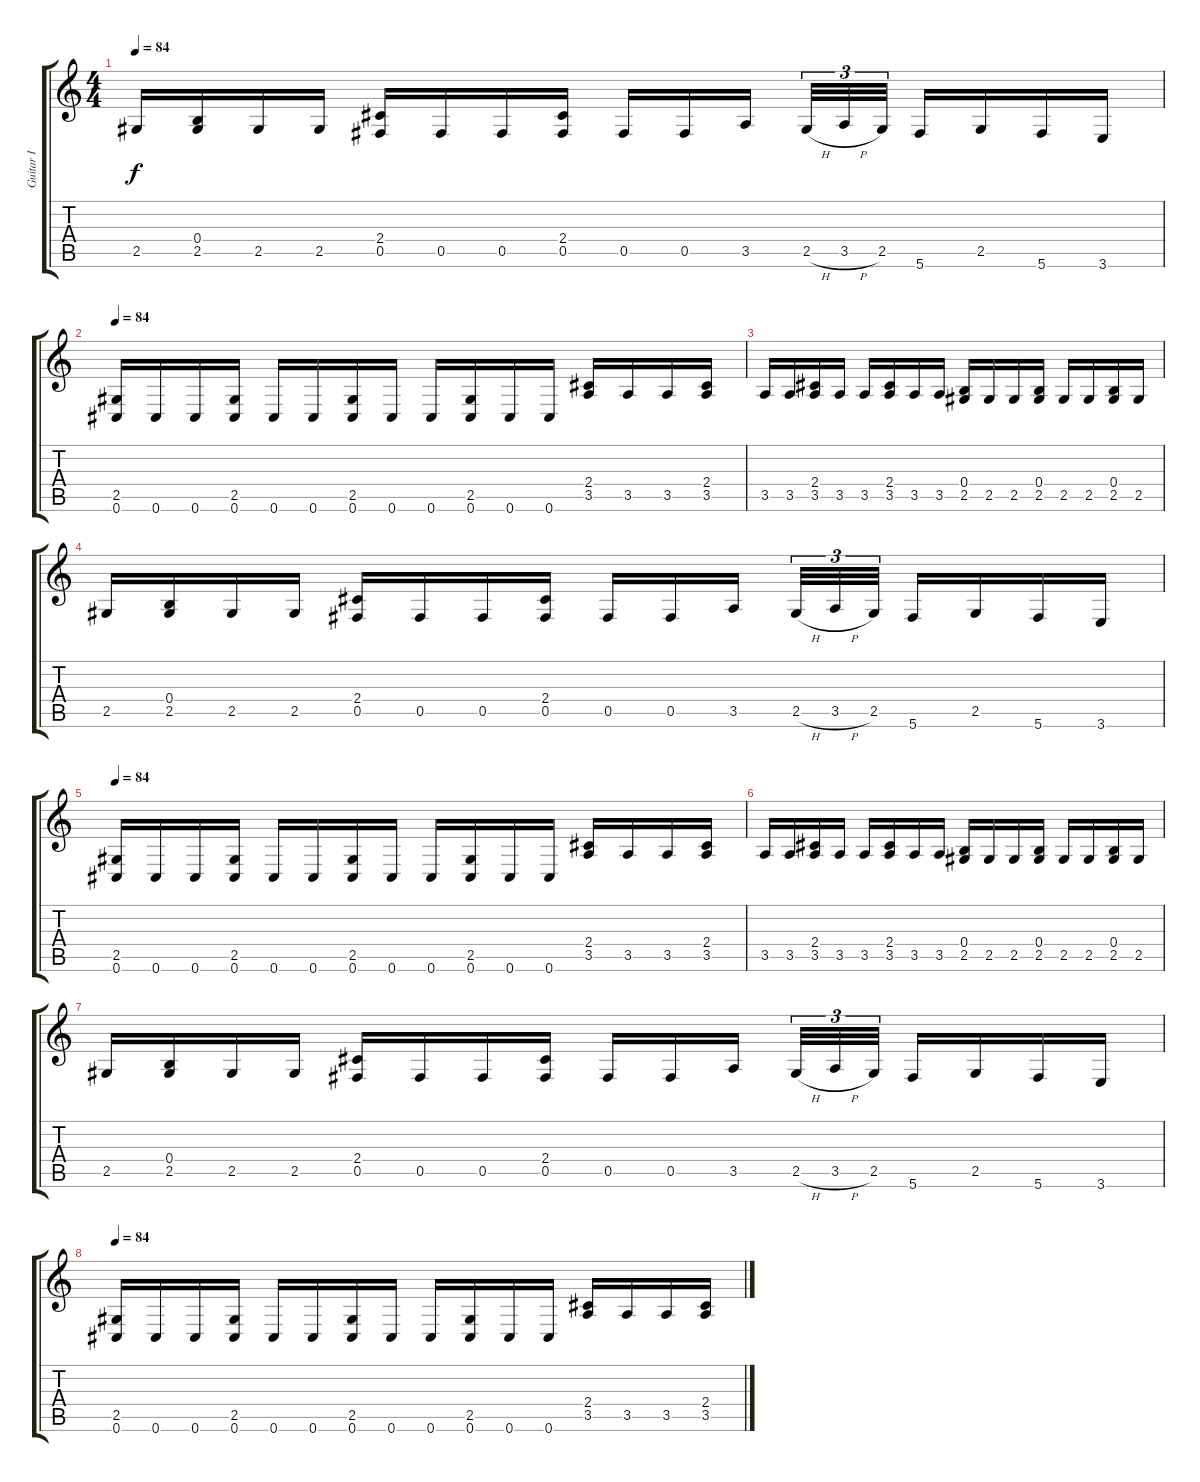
\track ("Guitar I" "Guitar I") {instrument distortionguitar}
\staff {score tabs}
\tuning (Db4 Ab3 E3 B2 Gb2 Db2) {hide}
\ts (4 4)
\tempo 84
\clef g2
\ks c
2.5.16{dy f} (0.4 2.5).16 2.5.16 2.5.16 (2.4 0.5).16 0.5.16 0.5.16 (2.4 0.5).16 0.5.16 0.5.16 3.5.16 2.5{h}.32{tu (3 2)} 3.5{h}.32{tu (3 2)} 2.5.32{tu (3 2)} 5.6.16 2.5.16 5.6.16 3.6.16 |
\tempo 84
(2.5 0.6).16 0.6.16 0.6.16 (2.5 0.6).16 0.6.16 0.6.16 (2.5 0.6).16 0.6.16 0.6.16 (2.5 0.6).16 0.6.16 0.6.16 (2.4 3.5).16 3.5.16 3.5.16 (2.4 3.5).16 |
3.5.16 3.5.16 (2.4 3.5).16 3.5.16 3.5.16 (2.4 3.5).16 3.5.16 3.5.16 (0.4 2.5).16 2.5.16 2.5.16 (0.4 2.5).16 2.5.16 2.5.16 (0.4 2.5).16 2.5.16 |
2.5.16 (0.4 2.5).16 2.5.16 2.5.16 (2.4 0.5).16 0.5.16 0.5.16 (2.4 0.5).16 0.5.16 0.5.16 3.5.16 2.5{h}.32{tu (3 2)} 3.5{h}.32{tu (3 2)} 2.5.32{tu (3 2)} 5.6.16 2.5.16 5.6.16 3.6.16 |
\tempo 84
(2.5 0.6).16 0.6.16 0.6.16 (2.5 0.6).16 0.6.16 0.6.16 (2.5 0.6).16 0.6.16 0.6.16 (2.5 0.6).16 0.6.16 0.6.16 (2.4 3.5).16 3.5.16 3.5.16 (2.4 3.5).16 |
3.5.16 3.5.16 (2.4 3.5).16 3.5.16 3.5.16 (2.4 3.5).16 3.5.16 3.5.16 (0.4 2.5).16 2.5.16 2.5.16 (0.4 2.5).16 2.5.16 2.5.16 (0.4 2.5).16 2.5.16 |
2.5.16 (0.4 2.5).16 2.5.16 2.5.16 (2.4 0.5).16 0.5.16 0.5.16 (2.4 0.5).16 0.5.16 0.5.16 3.5.16 2.5{h}.32{tu (3 2)} 3.5{h}.32{tu (3 2)} 2.5.32{tu (3 2)} 5.6.16 2.5.16 5.6.16 3.6.16 |
\tempo 84
(2.5 0.6).16 0.6.16 0.6.16 (2.5 0.6).16 0.6.16 0.6.16 (2.5 0.6).16 0.6.16 0.6.16 (2.5 0.6).16 0.6.16 0.6.16 (2.4 3.5).16 3.5.16 3.5.16 (2.4 3.5).16
